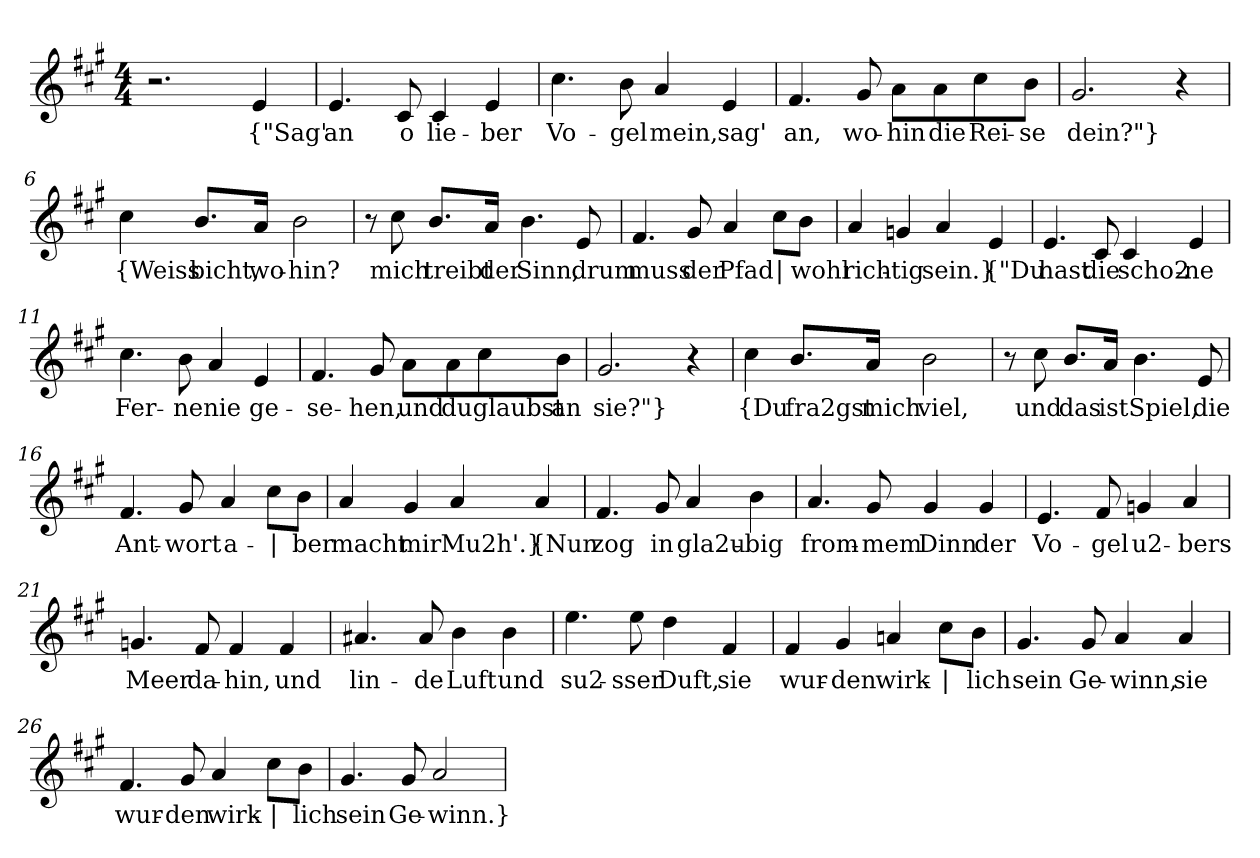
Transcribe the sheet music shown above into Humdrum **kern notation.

**kern	**text
*part1	*part1
*staff1	*staff1
*clefG2	*
*k[f#c#g#]	*
*M4/4	*
=1	=1
2.r	.
!	!LO:LY:b
4e/	{"Sag'
=2	=2
!	!LO:LY:b
4.e/	an
!	!LO:LY:b
8c#/	o
!	!LO:LY:b
4c#/	lie-
!	!LO:LY:b
4e/	-ber
=3	=3
!	!LO:LY:b
4.cc#\	Vo-
!	!LO:LY:b
8b\	-gel
!	!LO:LY:b
4a/	mein,
!	!LO:LY:b
4e/	sag'
=4	=4
!	!LO:LY:b
4.f#/	an,
!	!LO:LY:b
8g#/	wo-
!	!LO:LY:b
8a\L	-hin
!	!LO:LY:b
8a\	die
!	!LO:LY:b
8cc#\	Rei-
!	!LO:LY:b
8b\J	-se
=5	=5
!	!LO:LY:b
2.g#/	dein?"}
4r	.
!!LO:LB:g=z
=6	=6
!	!LO:LY:b
4cc#\	{Weiss
!	!LO:LY:b
8.b/L	bicht,
!	!LO:LY:b
16a/Jk	wo-
!	!LO:LY:b
2b\	-hin?
=7	=7
8r	.
!	!LO:LY:b
8cc#\	mich
!	!LO:LY:b
8.b/L	treibt
!	!LO:LY:b
16a/Jk	der
!	!LO:LY:b
4.b\	Sinn,
!	!LO:LY:b
8e/	drum
=8	=8
!	!LO:LY:b
4.f#/	muss
!	!LO:LY:b
8g#/	der
!	!LO:LY:b
4a/	Pfad
!	!LO:LY:b
8cc#\L	|
!	!LO:LY:b
8b\J	wohl
=9	=9
!	!LO:LY:b
4a/	rich-
!	!LO:LY:b
4gn/	-tig
!	!LO:LY:b
4a/	sein.}
!	!LO:LY:b
4e/	{"Du
!!LO:LB:g=z
=10	=10
!	!LO:LY:b
4.e/	hast
!	!LO:LY:b
8c#/	die
!	!LO:LY:b
4c#/	scho2-
!	!LO:LY:b
4e/	-ne
=11	=11
!	!LO:LY:b
4.cc#\	Fer-
!	!LO:LY:b
8b\	-ne
!	!LO:LY:b
4a/	nie
!	!LO:LY:b
4e/	ge-
=12	=12
!	!LO:LY:b
4.f#/	-se-
!	!LO:LY:b
8g#/	-hen,
!	!LO:LY:b
8a\L	und
!	!LO:LY:b
8a\	du
!	!LO:LY:b
8cc#\	glaubst
!	!LO:LY:b
8b\J	an
=13	=13
!	!LO:LY:b
2.g#/	sie?"}
4r	.
=14	=14
!	!LO:LY:b
4cc#\	{Du
!	!LO:LY:b
8.b/L	fra2gst
!	!LO:LY:b
16a/Jk	mich
!	!LO:LY:b
2b\	viel,
!!LO:LB:g=z
=15	=15
8r	.
!	!LO:LY:b
8cc#\	und
!	!LO:LY:b
8.b/L	das
!	!LO:LY:b
16a/Jk	ist
!	!LO:LY:b
4.b\	Spiel,
!	!LO:LY:b
8e/	die
=16	=16
!	!LO:LY:b
4.f#/	Ant-
!	!LO:LY:b
8g#/	-wort
!	!LO:LY:b
4a/	a-
!	!LO:LY:b
8cc#\L	|
!	!LO:LY:b
8b\J	-ber
=17	=17
!	!LO:LY:b
4a/	macht
!	!LO:LY:b
4g#/	mir
!	!LO:LY:b
4a/	Mu2h'.}
!	!LO:LY:b
4a/	{Nun
=18	=18
!	!LO:LY:b
4.f#/	zog
!	!LO:LY:b
8g#/	in
!	!LO:LY:b
4a/	gla2u-
!	!LO:LY:b
4b\	-big
!!LO:LB:g=z
=19	=19
!	!LO:LY:b
4.a/	from-
!	!LO:LY:b
8g#/	-mem
!	!LO:LY:b
4g#/	Dinn
!	!LO:LY:b
4g#/	der
=20	=20
!	!LO:LY:b
4.e/	Vo-
!	!LO:LY:b
8f#/	-gel
!	!LO:LY:b
4gn/	u2-
!	!LO:LY:b
4a/	-bers
=21	=21
!	!LO:LY:b
4.gn/	Meer
!	!LO:LY:b
8f#/	da-
!	!LO:LY:b
4f#/	-hin,
!	!LO:LY:b
4f#/	und
=22	=22
!	!LO:LY:b
4.a#X/	lin-
!	!LO:LY:b
8a#/	-de
!	!LO:LY:b
4b\	Luft
!	!LO:LY:b
4b\	und
!!LO:LB:g=z
=23	=23
!	!LO:LY:b
4.ee\	su2-
!	!LO:LY:b
8ee\	-sser
!	!LO:LY:b
4dd\	Duft,
!	!LO:LY:b
4f#/	sie
=24	=24
!	!LO:LY:b
4f#/	wur-
!	!LO:LY:b
4g#/	-den
!	!LO:LY:b
4an/	wirk-
!	!LO:LY:b
8cc#\L	|
!	!LO:LY:b
8b\J	-lich
=25	=25
!	!LO:LY:b
4.g#/	sein
!	!LO:LY:b
8g#/	Ge-
!	!LO:LY:b
4a/	-winn,
!	!LO:LY:b
4a/	sie
=26	=26
!	!LO:LY:b
4.f#/	wur-
!	!LO:LY:b
8g#/	-den
!	!LO:LY:b
4a/	wirk-
!	!LO:LY:b
8cc#\L	|
!	!LO:LY:b
8b\J	-lich
!!LO:LB:g=z
=27	=27
!	!LO:LY:b
4.g#/	sein
!	!LO:LY:b
8g#/	Ge-
!	!LO:LY:b
2a/	-winn.}
=	=
*-	*-
